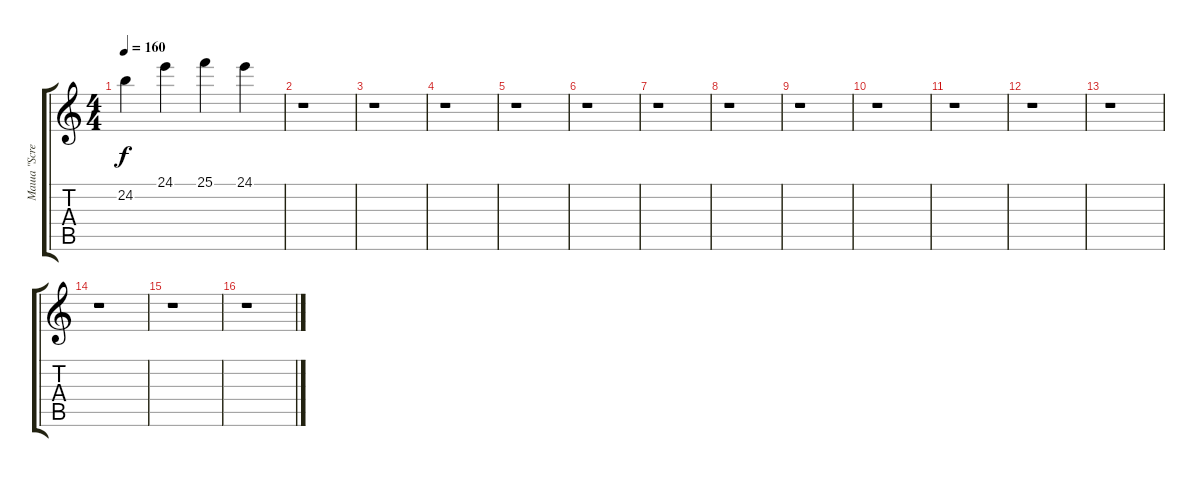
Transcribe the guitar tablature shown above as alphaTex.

\track ("Маша \"Scream\"" "Маша \"Scre") {instrument fx3crystal}
\staff {score tabs}
\tuning (E4 B3 G3 D3 A2 E2) {hide}
\ts (4 4)
\tempo 160
\clef g2
\ks c
24.2.4{dy f} 24.1.4 25.1.4 24.1.4 |
r.1 |
r.1 |
r.1 |
r.1 |
r.1 |
r.1 |
r.1 |
r.1 |
r.1 |
r.1 |
r.1 |
r.1 |
r.1 |
r.1 |
r.1
